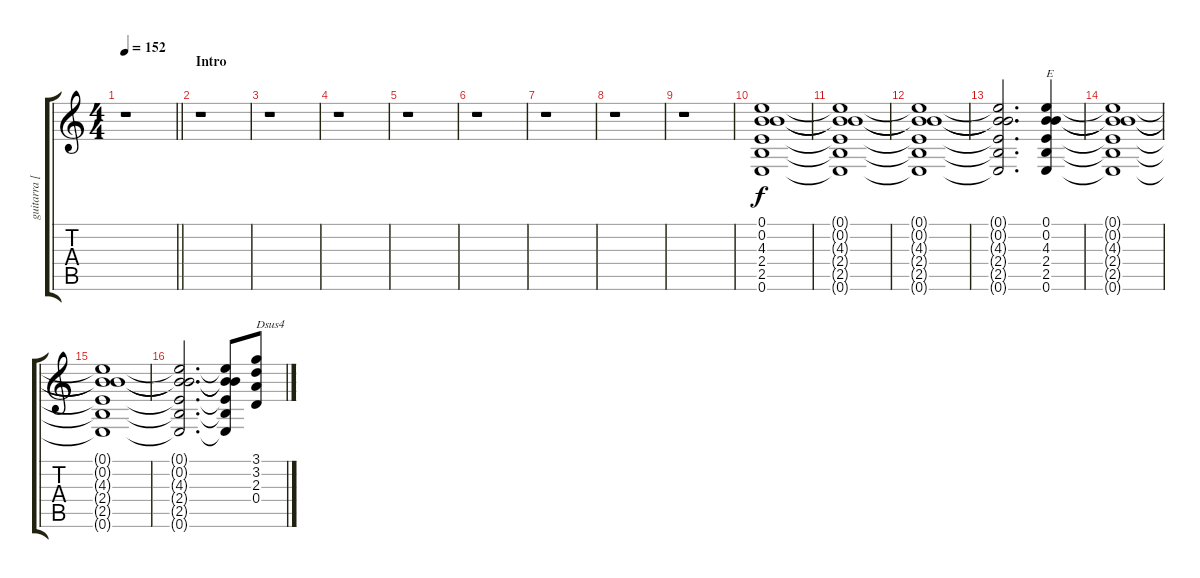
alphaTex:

\track ("guitarra [ritmica]" "guitarra [") {instrument distortionguitar}
\staff {score tabs}
\tuning (E4 B3 G3 D3 A2 E2) {hide}
\ts (4 4)
\tempo 152
\clef g2
\barLineRight lightlight
\ks c
r.1{dy f instrument distortionguitar} |
\section ("" "Intro")
r.1 |
r.1 |
r.1 |
r.1 |
r.1 |
r.1 |
r.1 |
r.1 |
(0.1 0.2 4.3 2.4 2.5 0.6).1 |
(0.1{t} 0.2{t} 4.3{t} 2.4{t} 2.5{t} 0.6{t}).1 |
(0.1{t} 0.2{t} 4.3{t} 2.4{t} 2.5{t} 0.6{t}).1 |
(0.1{t} 0.2{t} 4.3{t} 2.4{t} 2.5{t} 0.6{t}).2{d} (0.1 0.2 4.3 2.4 2.5 0.6).4{txt "E"} |
(0.1{t} 0.2{t} 4.3{t} 2.4{t} 2.5{t} 0.6{t}).1 |
(0.1{t} 0.2{t} 4.3{t} 2.4{t} 2.5{t} 0.6{t}).1 |
(0.1{t} 0.2{t} 4.3{t} 2.4{t} 2.5{t} 0.6{t}).2{d} (0.1{t} 0.2{t} 4.3{t} 2.4{t} 2.5{t} 0.6{t}).8 (3.1 3.2 2.3 0.4).8{txt "Dsus4"}
